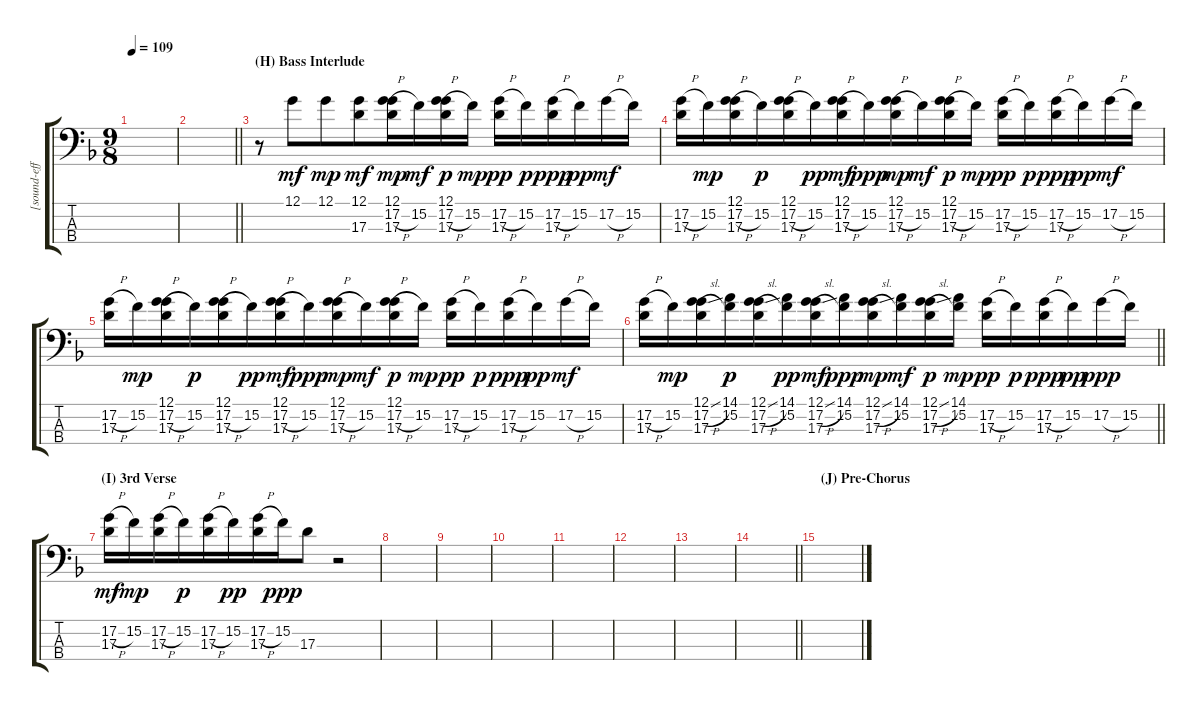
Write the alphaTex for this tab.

\track ("[sound-effect support]" "[sound-eff") {instrument electricbasspick}
\staff {score tabs}
\tuning (G2 D2 A1 D1) {hide}
\ts (9 8)
\tempo 109
\clef f4
\ks dminor
|
\barLineRight lightlight
|
\section ("" "(H) Bass Interlude")
r.8 12.1.8{dy mf} 12.1.8{dy mp beam merge} (12.1 17.3).8{dy mf} (12.1 17.2{h} 17.3).16{dy mp} 15.2.16{dy mf} (12.1 17.2{h} 17.3).16{dy p} 15.2.16{dy mp} (17.2{h} 17.3).16{dy pp} 15.2.16{dy p} (17.2{h} 17.3).16{dy ppp beam merge} 15.2.16{dy pp} 17.2{h}.16{dy mf} 15.2.16 |
(17.2{h} 17.3).16 15.2.16{dy mp} (12.1 17.2{h} 17.3).16 15.2.16{dy p} (12.1 17.2{h} 17.3).16 15.2.16{dy pp beam merge} (12.1 17.2{h} 17.3).16{dy mf} 15.2.16{dy ppp} (12.1 17.2{h} 17.3).16{dy mp} 15.2.16{dy mf} (12.1 17.2{h} 17.3).16{dy p} 15.2.16{dy mp} (17.2{h} 17.3).16{dy pp} 15.2.16{dy p} (17.2{h} 17.3).16{dy ppp beam merge} 15.2.16{dy pp} 17.2{h}.16{dy mf} 15.2.16 |
(17.2{h} 17.3).16 15.2.16{dy mp} (12.1 17.2{h} 17.3).16 15.2.16{dy p} (12.1 17.2{h} 17.3).16 15.2.16{dy pp beam merge} (12.1 17.2{h} 17.3).16{dy mf} 15.2.16{dy ppp} (12.1 17.2{h} 17.3).16{dy mp} 15.2.16{dy mf} (12.1 17.2{h} 17.3).16{dy p} 15.2.16{dy mp} (17.2{h} 17.3).16{dy pp} 15.2.16{dy p} (17.2{h} 17.3).16{dy ppp beam merge} 15.2.16{dy pp} 17.2{h}.16{dy mf} 15.2.16 |
\barLineRight lightlight
(17.2{h} 17.3).16 15.2.16{dy mp} (12.1{sl} 17.2{h} 17.3).16 (14.1 15.2).16{dy p} (12.1{sl} 17.2{h} 17.3).16 (14.1 15.2).16{dy pp beam merge} (12.1{sl} 17.2{h} 17.3).16{dy mf} (14.1 15.2).16{dy ppp} (12.1{sl} 17.2{h} 17.3).16{dy mp} (14.1 15.2).16{dy mf} (12.1{sl} 17.2{h} 17.3).16{dy p} (14.1 15.2).16{dy mp} (17.2{h} 17.3).16{dy pp} 15.2.16{dy p} (17.2{h} 17.3).16{dy ppp beam merge} 15.2.16{dy pp} 17.2{h}.16{dy ppp} 15.2.16 |
\section ("" "(I) 3rd Verse")
(17.2{h} 17.3).16{dy mf} 15.2.16{dy mp} (17.2{h} 17.3).16 15.2.16{dy p} (17.2{h} 17.3).16 15.2.16{dy pp beam merge} (17.2{h} 17.3).16 15.2.16{dy ppp} 17.3.8 r.2 |
|
|
|
|
|
|
\barLineRight lightlight
|
\section ("" "(J) Pre-Chorus")
